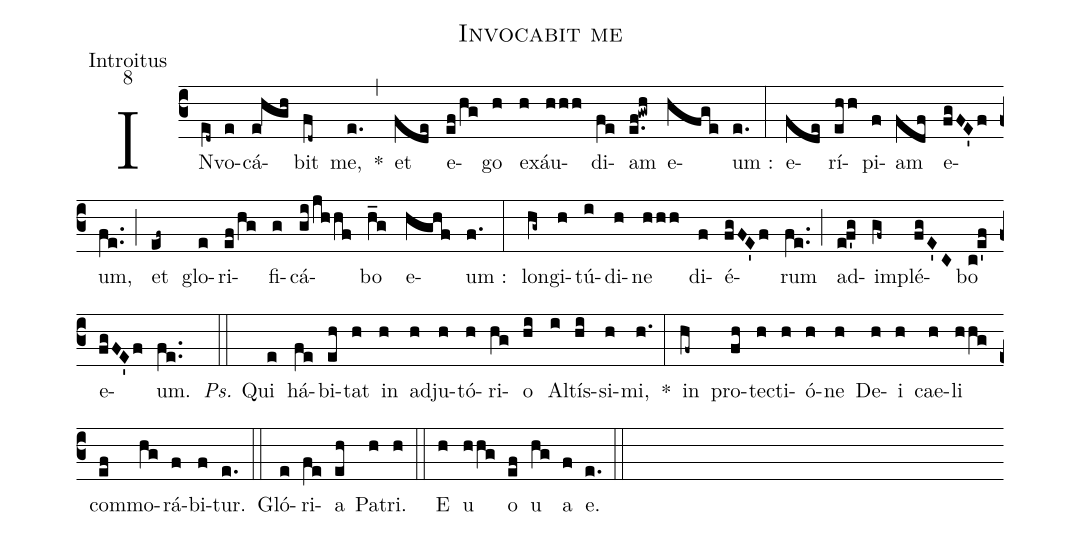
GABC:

name:Invocabit me;
office-part:Introitus;
mode:8;
%%
(c3) IN(e[ll:1]d~)vo(e)cá(e!hgh)bit(fd~) me,(e.) *(,) et(fde) e(ef/hg)go(h) ex(h)áu(hhh)di(fe)am(e.f!gwh) e(hfge)um :(e.) (:) e(fde)rí(ehh)pi(f)am(fdf) e(fgFE'f)um,(fe..) (;) et(ef~) glo(e)ri(ef/hg)fi(g)cá(gi/jhhf)bo(h_g) e(hghf)um :(f.) (:) lon(hg~)gi(h)tú(i)di(h)ne(hhh) di(f)é(fgFE'f)rum(fe..) (;) ad(ef'g)im(gf~)plé(fgE'C)bo(c!e'f) e(fgFE'f)um.(fe..) (::) <i>Ps.</i> Qui(e) há(fe)bi(eh)tat(h) in(h) ad(h)ju(h)tó(h)ri(hg)o(hi) Al(i)tís(hi)si(h)mi,(h.) *(:) in(hf~) pro(fh)te(h)cti(h)ó(h)ne(h) De(h)i(h) cae(h)li(hhg) com(ef)mo(hg)rá(f)bi(f)tur.(e.) (::) Gló(e)ri(fe)a(eh) Pa(h)tri.(h) (::) <eu>E(h) u(hhg) o(ef) u(hg) a(f) e.</eu>(e.) (::)
